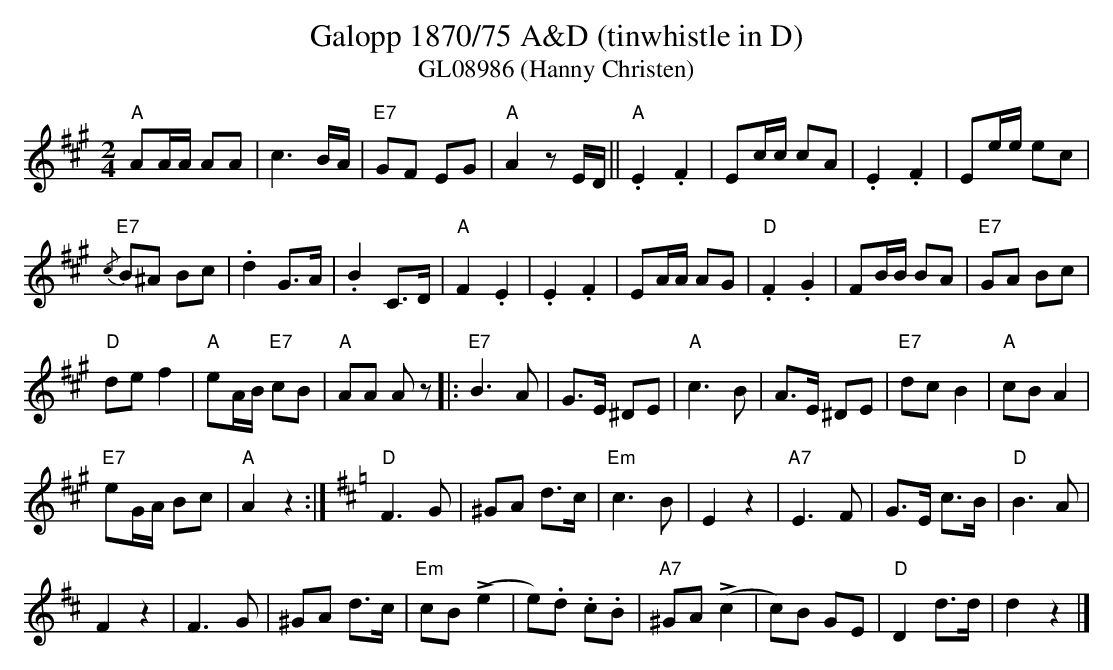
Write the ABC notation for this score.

X:1
T: Galopp 1870/75 A&D (tinwhistle in D)
T:GL08986 (Hanny Christen)
M:2/4
L:1/16
K:A %%MIDI gchordon
"A"A2AA A2A2 | c6BA | "E7"G2F2 E2G2 | "A"A4z2ED || "A".E4.F4 | E2cc c2A2 | .E4.F4 | E2ee e2c2 |
{/c}"E7"B2^A2 B2c2 | .d4 G3A | .B4 C3D | "A"F4.E4 | .E4 .F4 | E2AA A2G2 | "D".F4.G4 | F2BB B2A2 | "E7"G2A2 B2c2 |
"D"d2e2f4 | "A"e2AB "E7"c2B2 | "A"A2A2 A2z2 |: [L:1/8] "E7"B3A | G>E ^DE | "A"c3B | A>E ^DE | "E7"dcB2 | "A"cBA2 |
"E7"eG/2A/2 Bc | "A"A2z2 :| [K:D] "D"F3G | ^GA d>c | "Em"c3B | E2z2 | "A7"E3F | G>E c>B | "D"B3A |
F2z2 | F3G | ^GA d>c | "Em"cB (!>!e2 | e).d .c.B | "A7"^GA (!>!c2 | c)B GE | "D"D2 d>d | d2z2 |]
